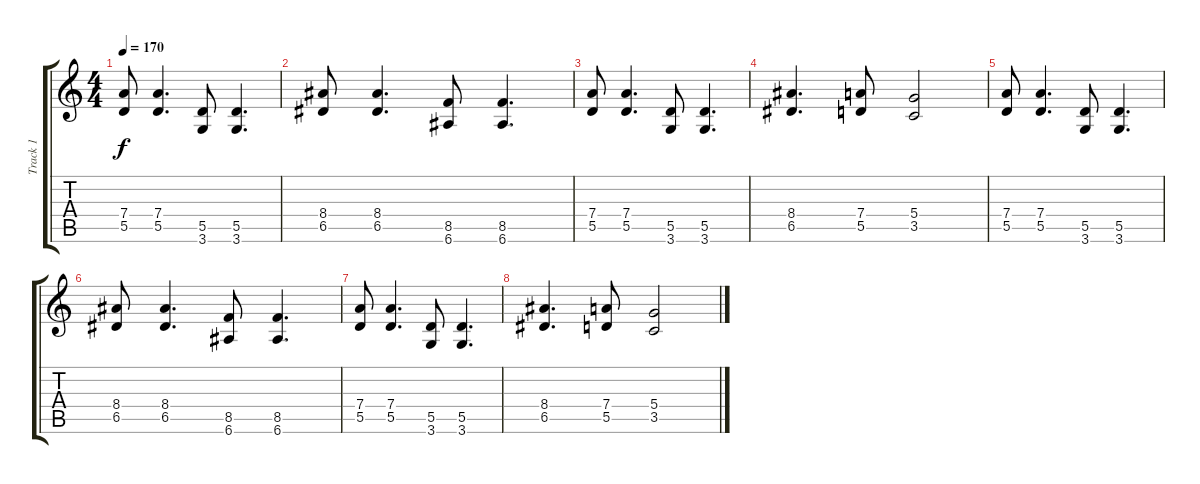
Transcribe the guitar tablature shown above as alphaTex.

\track ("Track 1" "Track 1") {instrument distortionguitar}
\staff {score tabs}
\tuning (E4 B3 G3 D3 A2 E2) {hide}
\ts (4 4)
\tempo 170
\clef g2
\ks c
(7.4 5.5).8{dy f volume 4} (7.4 5.5).4{d} (5.5 3.6).8 (5.5 3.6).4{d} |
(8.4 6.5).8 (8.4 6.5).4{d} (8.5 6.6).8 (8.5 6.6).4{d} |
(7.4 5.5).8 (7.4 5.5).4{d} (5.5 3.6).8 (5.5 3.6).4{d} |
(8.4 6.5).4{d} (7.4 5.5).8 (5.4 3.5).2 |
(7.4 5.5).8{volume 2} (7.4 5.5).4{d} (5.5 3.6).8 (5.5 3.6).4{d} |
(8.4 6.5).8 (8.4 6.5).4{d} (8.5 6.6).8 (8.5 6.6).4{d} |
(7.4 5.5).8 (7.4 5.5).4{d} (5.5 3.6).8 (5.5 3.6).4{d} |
(8.4 6.5).4{d} (7.4 5.5).8 (5.4 3.5).2
